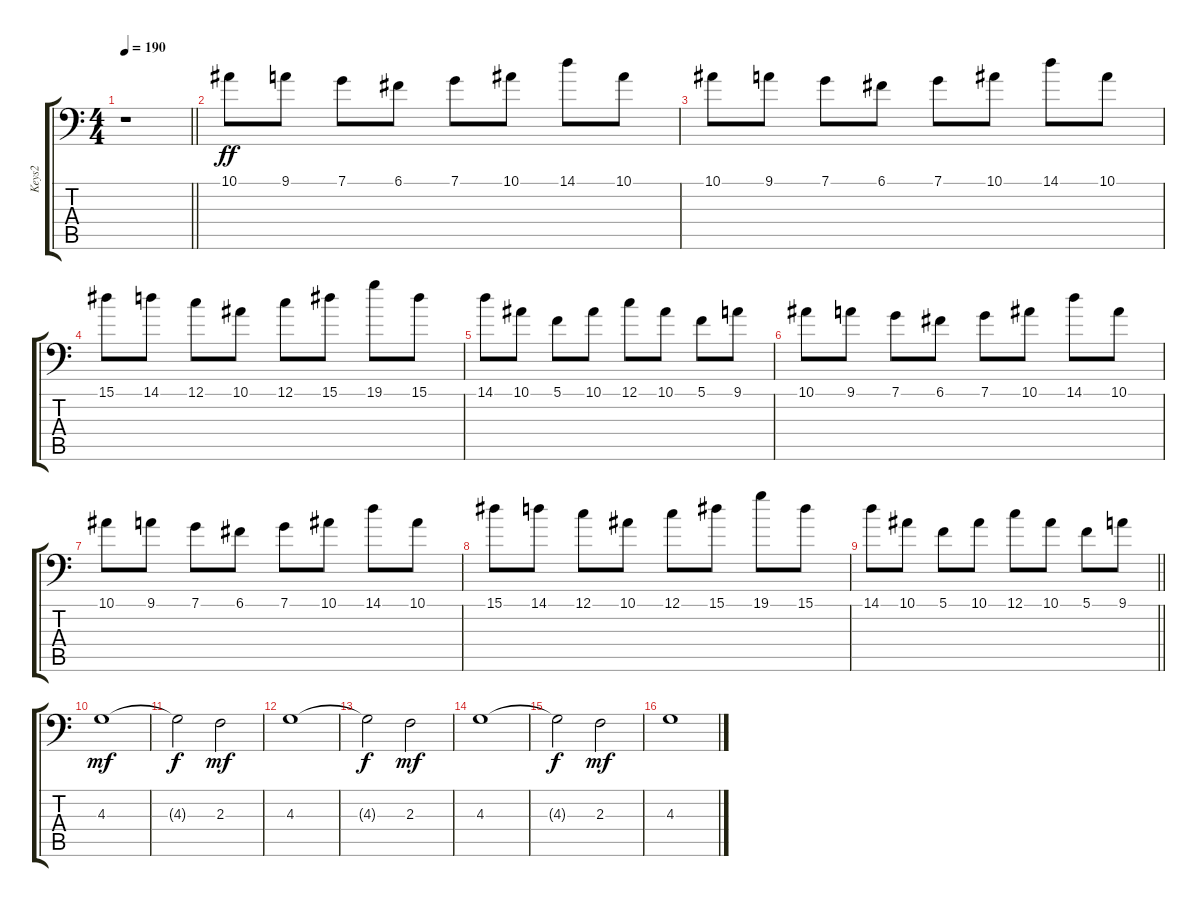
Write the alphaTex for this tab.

\track ("Keys2" "Keys2") {instrument stringensemble1}
\staff {score tabs}
\tuning (C4 G3 Eb3 Bb2 F2 Bb1) {hide}
\ts (4 4)
\tempo 190
\clef f4
\barLineRight lightlight
\ks c
r.1{dy f} |
10.1.8{dy ff} 9.1.8 7.1.8 6.1.8 7.1.8 10.1.8 14.1.8 10.1.8 |
10.1.8 9.1.8 7.1.8 6.1.8 7.1.8 10.1.8 14.1.8 10.1.8 |
15.1.8 14.1.8 12.1.8 10.1.8 12.1.8 15.1.8 19.1.8 15.1.8 |
14.1.8 10.1.8 5.1.8 10.1.8 12.1.8 10.1.8 5.1.8 9.1.8 |
10.1.8 9.1.8 7.1.8 6.1.8 7.1.8 10.1.8 14.1.8 10.1.8 |
10.1.8 9.1.8 7.1.8 6.1.8 7.1.8 10.1.8 14.1.8 10.1.8 |
15.1.8 14.1.8 12.1.8 10.1.8 12.1.8 15.1.8 19.1.8 15.1.8 |
\barLineRight lightlight
14.1.8 10.1.8 5.1.8 10.1.8 12.1.8 10.1.8 5.1.8 9.1.8 |
4.3.1{dy mf} |
4.3{t}.2{dy f} 2.3.2{dy mf} |
4.3.1 |
4.3{t}.2{dy f} 2.3.2{dy mf} |
4.3.1 |
4.3{t}.2{dy f} 2.3.2{dy mf} |
4.3.1
